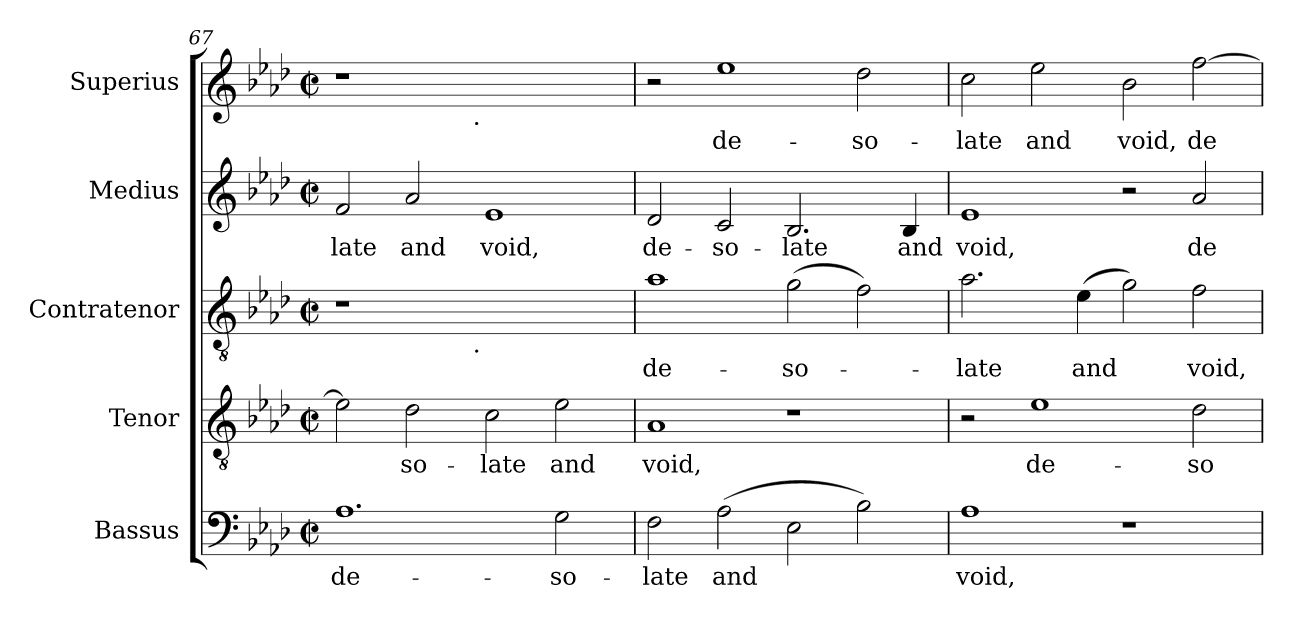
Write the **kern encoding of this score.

**kern	**text	**kern	**text	**kern	**text	**kern	**text	**kern	**text
*part5	*part5	*part4	*part4	*part3	*part3	*part2	*part2	*part1	*part1
*staff5	*staff5	*staff4	*staff4	*staff3	*staff3	*staff2	*staff2	*staff1	*staff1
*I"Bassus	*	*I"Tenor	*	*I"Contratenor	*	*I"Medius	*	*I"Superius	*
*clefF4	*	*clefGv2	*	*clefGv2	*	*clefG2	*	*clefG2	*
*k[b-e-a-d-]	*	*k[b-e-a-d-]	*	*k[b-e-a-d-]	*	*k[b-e-a-d-]	*	*k[b-e-a-d-]	*
*A-:	*	*A-:	*	*A-:	*	*A-:	*	*A-:	*
*M2/2	*	*M2/2	*	*M2/2	*	*M2/2	*	*M2/2	*
*met(c|)	*	*met(c|)	*	*met(c|)	*	*met(c|)	*	*met(c|)	*
=67	=67	=67	=67	=67	=67	=67	=67	=67	=67
!	!LO:LY:b	!	!	!	!	!	!LO:LY:b	!	!
*	*	*	*	*^	*	*	*	*^	*
1.A-	de-	2e-\]	.	1r	2ryy	.	2f/	-late	1r	2ryy	.
!	!	!	!LO:LY:b	!	!	!	!	!LO:LY:b	!	!	!
.	.	2d-\	-so-	.	4...ryy	.	2a-/	and	.	4...ryy	.
!	!	!	!	!	!	!	!	!	!	!LO:TX:b:t=.	!
!	!	!	!	!	!LO:TX:b:t=.	!	!	!	!	!	!
.	.	.	.	.	1ryy	.	.	.	.	1ryy	.
!	!	!	!LO:LY:b	!	!	!	!	!LO:LY:b	!	!	!
.	.	2c\	-late	1ryy	.	.	1e-	void,	1ryy	.	.
!	!LO:LY:b	!	!LO:LY:b	!	!	!	!	!	!	!	!
2G\	-so-	2e-\	and	.	.	.	.	.	.	.	.
.	.	.	.	.	32ryy	.	.	.	.	32ryy	.
=68	=68	=68	=68	=68	=68	=68	=68	=68	=68	=68	=68
!	!LO:LY:b	!	!LO:LY:b	!	!	!LO:LY:b	!	!LO:LY:b	!	!	!
*	*	*	*	*v	*v	*	*	*	*v	*v	*
2F\	-late	1A-	void,	1a-	de-	2d-/	de-	2r	.
!	!LO:LY:b	!	!	!	!	!	!LO:LY:b	!	!LO:LY:b
(>2A-\	and	.	.	.	.	2c/	-so-	1ee-	de-
!	!	!	!	!	!LO:LY:b	!	!LO:LY:b	!	!
2E-\	.	1r	.	(>2g\	-so-	2.B-/	-late	.	.
!	!	!	!	!	!	!	!	!	!LO:LY:b
2B-\)	.	.	.	2f\)	.	.	.	2dd-\	-so-
!	!	!	!	!	!	!	!LO:LY:b	!	!
.	.	.	.	.	.	4B-/	and	.	.
=69	=69	=69	=69	=69	=69	=69	=69	=69	=69
!	!LO:LY:b	!	!	!	!LO:LY:b	!	!LO:LY:b	!	!LO:LY:b
1A-	void,	2r	.	2.a-\	-late	1e-	void,	2cc\	-late
!	!	!	!LO:LY:b	!	!	!	!	!	!LO:LY:b
.	.	1e-	de-	.	.	.	.	2ee-\	and
!	!	!	!	!	!LO:LY:b	!	!	!	!
.	.	.	.	(>4e-\	and	.	.	.	.
!	!	!	!	!	!	!	!	!	!LO:LY:b
1r	.	.	.	2g\)	.	2r	.	2b-\	void,
!	!	!	!LO:LY:b	!	!LO:LY:b	!	!LO:LY:b	!	!LO:LY:b
.	.	2d-\	-so-	2f\	void,	2a-/	de-	[>2ff\	de-
=	=	=	=	=	=	=	=	=	=
*-	*-	*-	*-	*-	*-	*-	*-	*-	*-
